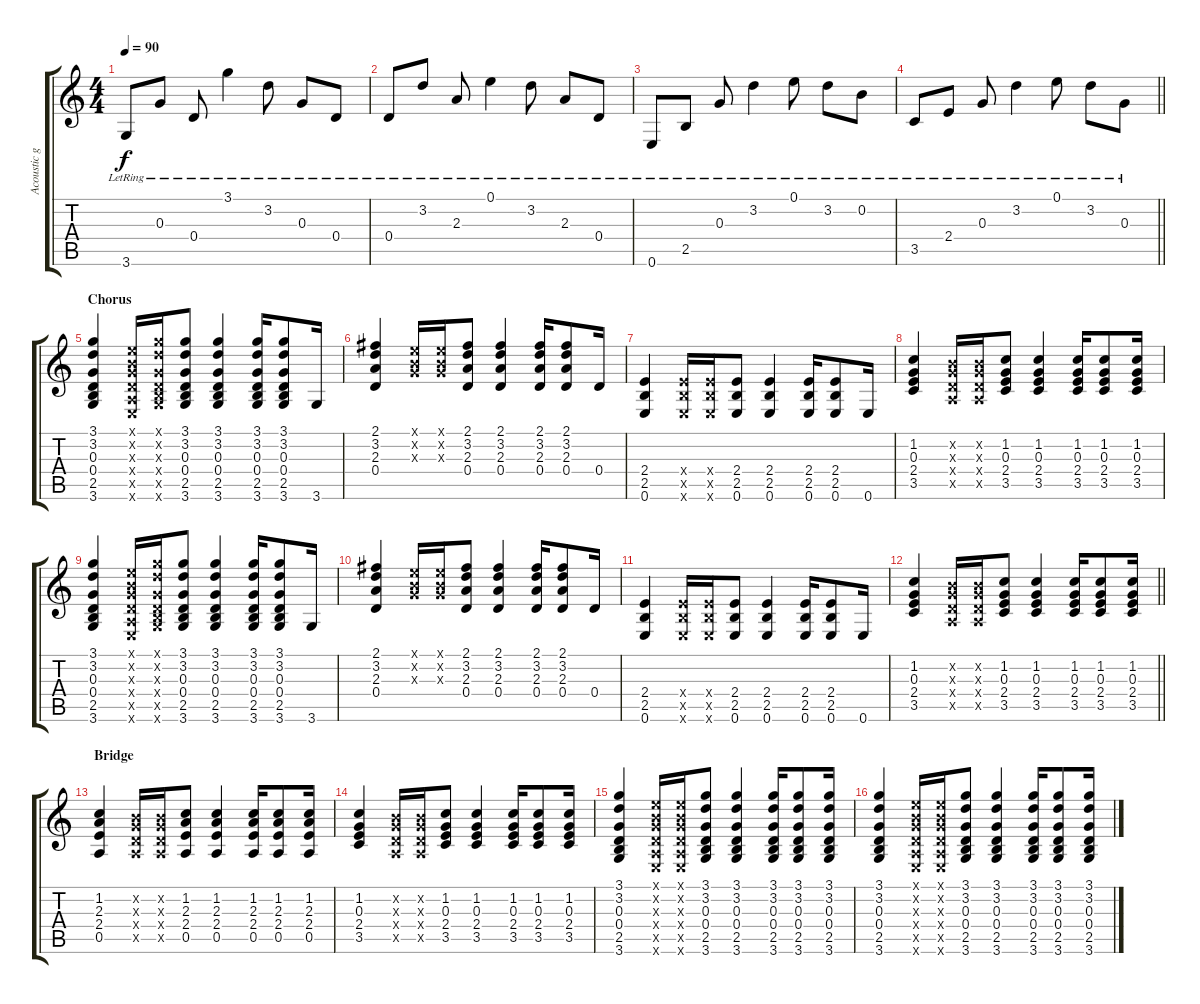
\track ("Acoustic guitar" "Acoustic g") {instrument acousticguitarsteel}
\staff {score tabs}
\tuning (E4 B3 G3 D3 A2 E2) {hide}
\ts (4 4)
\tempo 90
\clef g2
\ks c
3.6{lr}.8{dy f} 0.3{lr}.8 0.4{lr}.8 3.1{lr}.4 3.2{lr}.8 0.3{lr}.8 0.4{lr}.8 |
0.4{lr}.8 3.2{lr}.8 2.3{lr}.8 0.1{lr}.4 3.2{lr}.8 2.3{lr}.8 0.4{lr}.8 |
0.6{lr}.8 2.5{lr}.8 0.3{lr}.8 3.2{lr}.4 0.1{lr}.8 3.2{lr}.8 0.2{lr}.8 |
\barLineRight lightlight
3.5{lr}.8 2.4{lr}.8 0.3{lr}.8 3.2{lr}.4 0.1{lr}.8 3.2{lr}.8 0.3{lr}.8 |
\section ("" "Chorus")
(3.1 3.2 0.3 0.4 2.5 3.6).4 (0.1{x} 0.2{x} 0.3{x} 0.4{x} 0.5{x} 0.6{x}).16 (3.1{x} 3.2{x} 0.3{x} 0.4{x} 2.5{x} 3.6{x}).16 (3.1 3.2 0.3 0.4 2.5 3.6).8 (3.1 3.2 0.3 0.4 2.5 3.6).4 (3.1 3.2 0.3 0.4 2.5 3.6).16 (3.1 3.2 0.3 0.4 2.5 3.6).8 3.6.16 |
(2.1 3.2 2.3 0.4).4 (0.1{x} 0.2{x} 0.3{x}).16 (0.1{x} 0.2{x} 0.3{x}).16 (2.1 3.2 2.3 0.4).8 (2.1 3.2 2.3 0.4).4 (2.1 3.2 2.3 0.4).16 (2.1 3.2 2.3 0.4).8 0.4.16 |
(2.4 2.5 0.6).4 (2.4{x} 2.5{x} 0.6{x}).16 (2.4{x} 2.5{x} 0.6{x}).16 (2.4 2.5 0.6).8 (2.4 2.5 0.6).4 (2.4 2.5 0.6).16 (2.4 2.5 0.6).8 0.6.16 |
(1.2 0.3 2.4 3.5).4 (0.2{x} 0.3{x} 0.4{x} 0.5{x}).16 (0.2{x} 0.3{x} 0.4{x} 0.5{x}).16 (1.2 0.3 2.4 3.5).8 (1.2 0.3 2.4 3.5).4 (1.2 0.3 2.4 3.5).16 (1.2 0.3 2.4 3.5).8 (1.2 0.3 2.4 3.5).16 |
(3.1 3.2 0.3 0.4 2.5 3.6).4 (0.1{x} 0.2{x} 0.3{x} 0.4{x} 0.5{x} 0.6{x}).16 (3.1{x} 3.2{x} 0.3{x} 0.4{x} 2.5{x} 3.6{x}).16 (3.1 3.2 0.3 0.4 2.5 3.6).8 (3.1 3.2 0.3 0.4 2.5 3.6).4 (3.1 3.2 0.3 0.4 2.5 3.6).16 (3.1 3.2 0.3 0.4 2.5 3.6).8 3.6.16 |
(2.1 3.2 2.3 0.4).4 (0.1{x} 0.2{x} 0.3{x}).16 (0.1{x} 0.2{x} 0.3{x}).16 (2.1 3.2 2.3 0.4).8 (2.1 3.2 2.3 0.4).4 (2.1 3.2 2.3 0.4).16 (2.1 3.2 2.3 0.4).8 0.4.16 |
(2.4 2.5 0.6).4 (2.4{x} 2.5{x} 0.6{x}).16 (2.4{x} 2.5{x} 0.6{x}).16 (2.4 2.5 0.6).8 (2.4 2.5 0.6).4 (2.4 2.5 0.6).16 (2.4 2.5 0.6).8 0.6.16 |
\barLineRight lightlight
(1.2 0.3 2.4 3.5).4 (0.2{x} 0.3{x} 0.4{x} 0.5{x}).16 (0.2{x} 0.3{x} 0.4{x} 0.5{x}).16 (1.2 0.3 2.4 3.5).8 (1.2 0.3 2.4 3.5).4 (1.2 0.3 2.4 3.5).16 (1.2 0.3 2.4 3.5).8 (1.2 0.3 2.4 3.5).16 |
\section ("" "Bridge")
(1.2 2.3 2.4 0.5).4 (0.2{x} 0.3{x} 0.4{x} 0.5{x}).16 (0.2{x} 0.3{x} 0.4{x} 0.5{x}).16 (1.2 2.3 2.4 0.5).8 (1.2 2.3 2.4 0.5).4 (1.2 2.3 2.4 0.5).16 (1.2 2.3 2.4 0.5).8 (1.2 2.3 2.4 0.5).16 |
(1.2 0.3 2.4 3.5).4 (0.2{x} 0.3{x} 0.4{x} 0.5{x}).16 (0.2{x} 0.3{x} 0.4{x} 0.5{x}).16 (1.2 0.3 2.4 3.5).8 (1.2 0.3 2.4 3.5).4 (1.2 0.3 2.4 3.5).16 (1.2 0.3 2.4 3.5).8 (1.2 0.3 2.4 3.5).16 |
(3.1 3.2 0.3 0.4 2.5 3.6).4 (0.1{x} 0.2{x} 0.3{x} 0.4{x} 0.5{x} 0.6{x}).16 (0.1{x} 0.2{x} 0.3{x} 0.4{x} 0.5{x} 0.6{x}).16 (3.1 3.2 0.3 0.4 2.5 3.6).8 (3.1 3.2 0.3 0.4 2.5 3.6).4 (3.1 3.2 0.3 0.4 2.5 3.6).16 (3.1 3.2 0.3 0.4 2.5 3.6).8 (3.1 3.2 0.3 0.4 2.5 3.6).16 |
(3.1 3.2 0.3 0.4 2.5 3.6).4 (0.1{x} 0.2{x} 0.3{x} 0.4{x} 0.5{x} 0.6{x}).16 (0.1{x} 0.2{x} 0.3{x} 0.4{x} 0.5{x} 0.6{x}).16 (3.1 3.2 0.3 0.4 2.5 3.6).8 (3.1 3.2 0.3 0.4 2.5 3.6).4 (3.1 3.2 0.3 0.4 2.5 3.6).16 (3.1 3.2 0.3 0.4 2.5 3.6).8 (3.1 3.2 0.3 0.4 2.5 3.6).16
